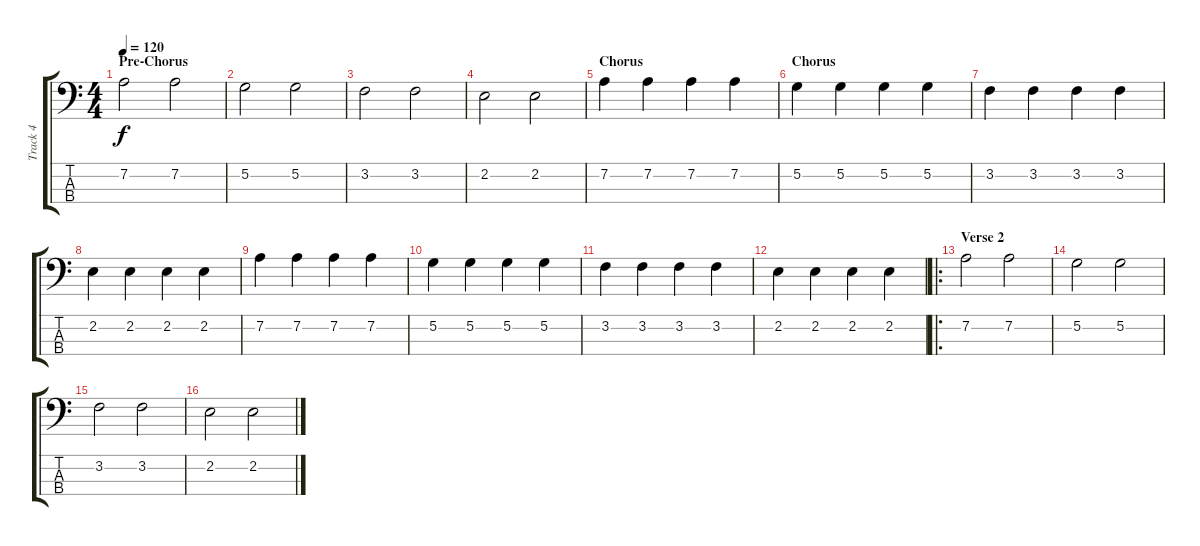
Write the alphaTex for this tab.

\track ("Track 4" "Track 4") {instrument electricbassfinger}
\staff {score tabs}
\tuning (G2 D2 A1 E1) {hide}
\ts (4 4)
\section ("" "Pre-Chorus")
\tempo 120
\clef f4
\ks c
7.2.2{dy f} 7.2.2 |
5.2.2 5.2.2 |
3.2.2 3.2.2 |
2.2.2 2.2.2 |
\section ("" "Chorus")
7.2.4 7.2.4 7.2.4 7.2.4 |
\section ("" "Chorus")
5.2.4 5.2.4 5.2.4 5.2.4 |
3.2.4 3.2.4 3.2.4 3.2.4 |
2.2.4 2.2.4 2.2.4 2.2.4 |
7.2.4 7.2.4 7.2.4 7.2.4 |
5.2.4 5.2.4 5.2.4 5.2.4 |
3.2.4 3.2.4 3.2.4 3.2.4 |
2.2.4 2.2.4 2.2.4 2.2.4 |
\ro
\section ("" "Verse 2")
7.2.2 7.2.2 |
5.2.2 5.2.2 |
3.2.2 3.2.2 |
2.2.2 2.2.2
